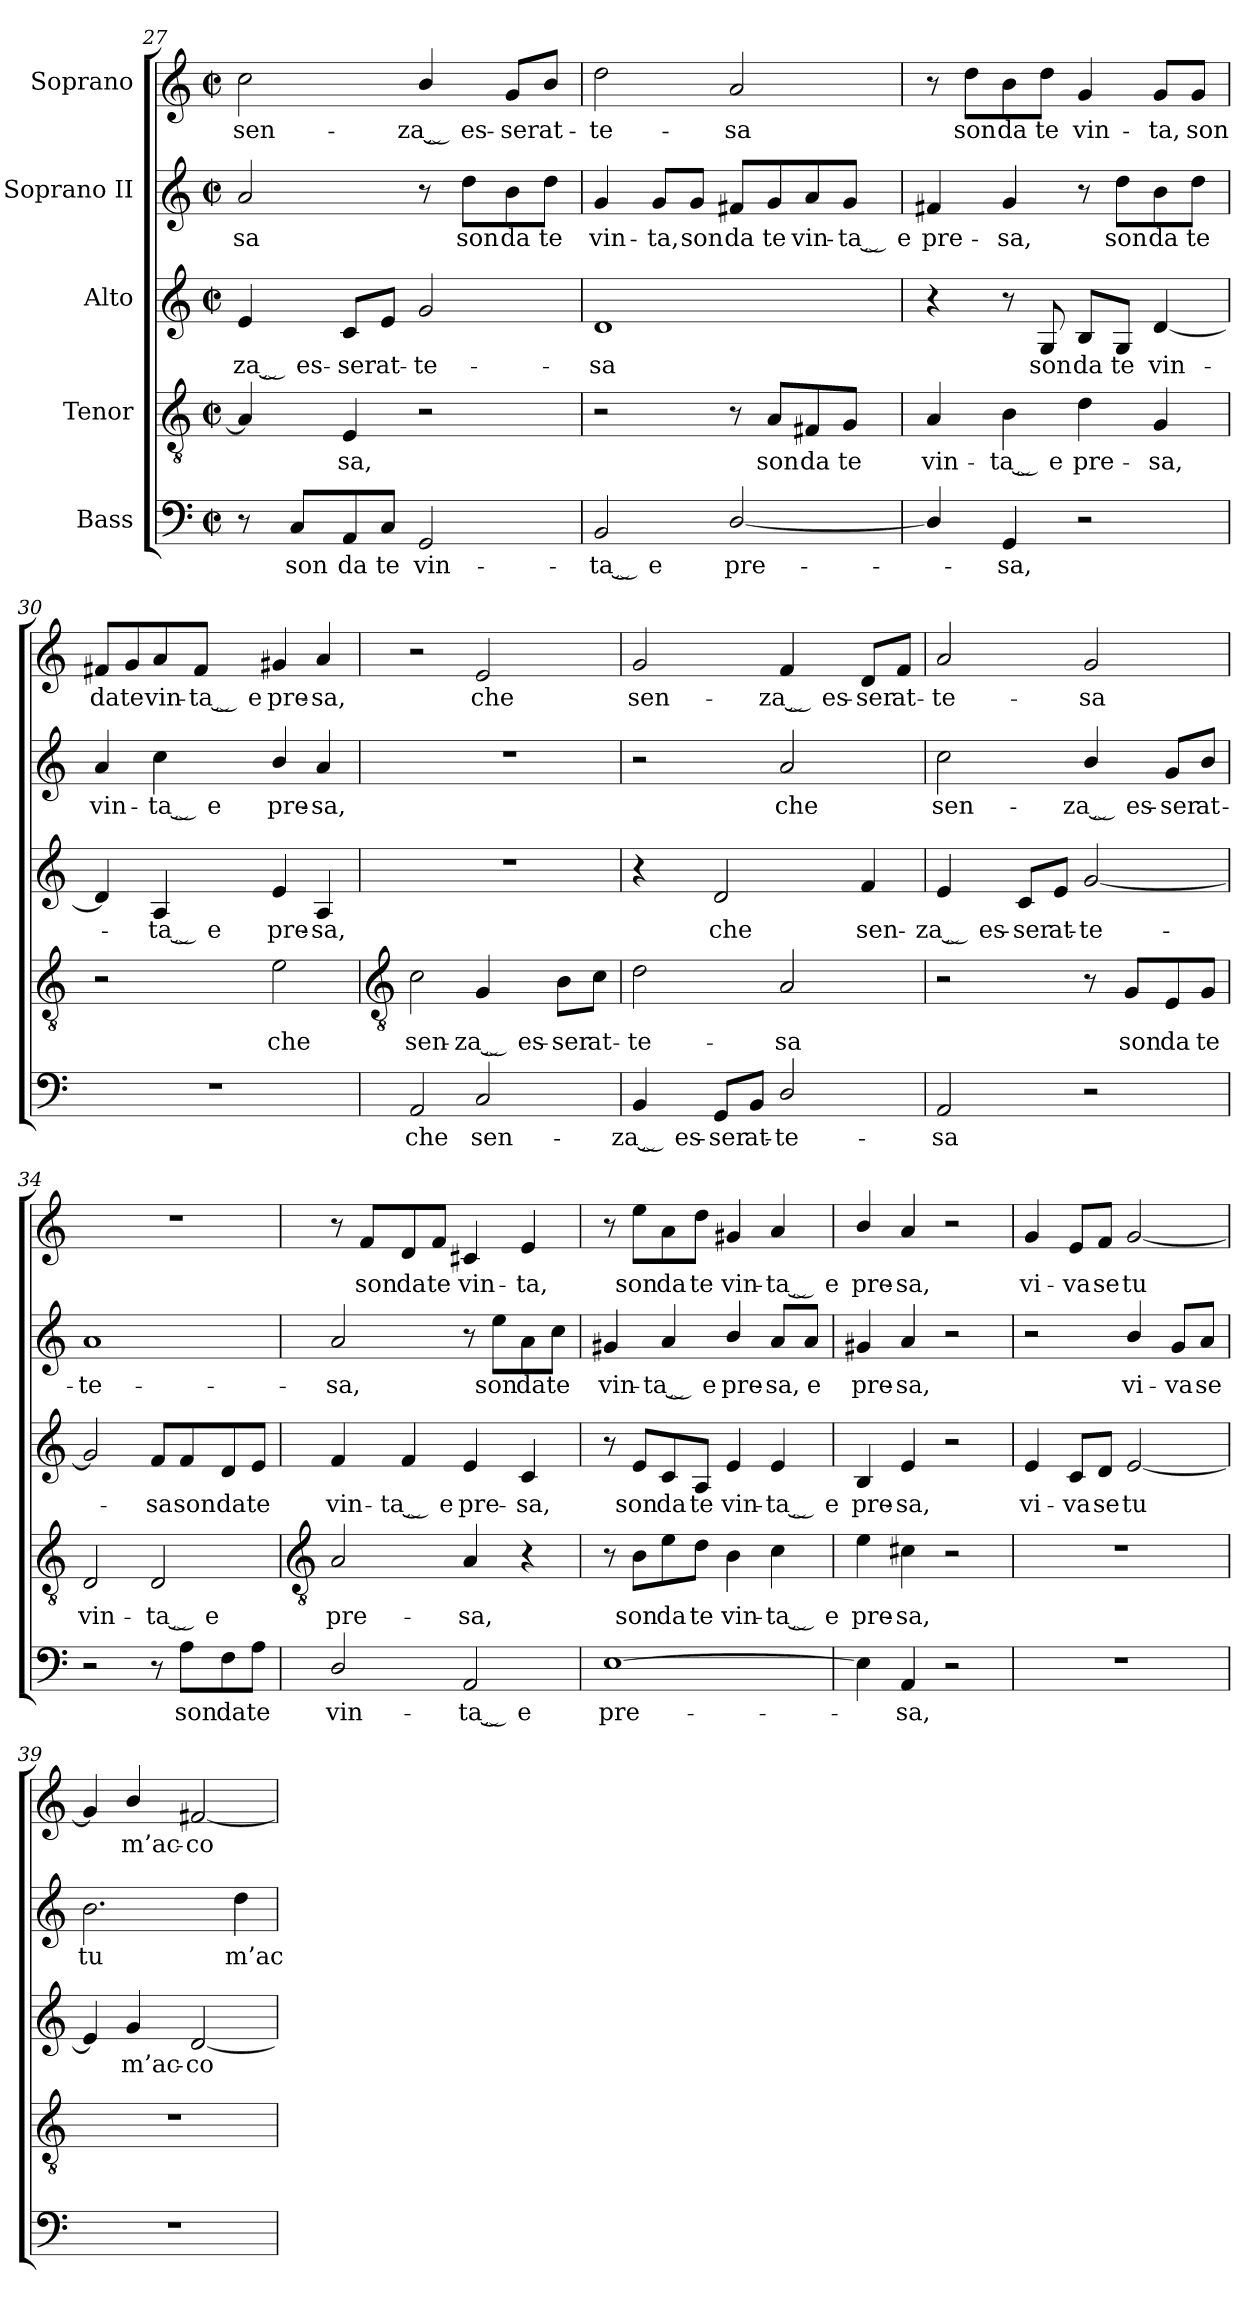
**kern	**text	**kern	**text	**kern	**text	**kern	**text	**kern	**text
*part5	*part5	*part4	*part4	*part3	*part3	*part2	*part2	*part1	*part1
*staff5	*staff5	*staff4	*staff4	*staff3	*staff3	*staff2	*staff2	*staff1	*staff1
*I"Bass	*	*I"Tenor	*	*I"Alto	*	*I"Soprano II	*	*I"Soprano	*
!!LO:LB:g=z
*clefF4	*	*clefGv2	*	*clefG2	*	*clefG2	*	*clefG2	*
*k[]	*	*k[]	*	*k[]	*	*k[]	*	*k[]	*
*C:	*	*C:	*	*C:	*	*C:	*	*C:	*
*M2/2	*	*M2/2	*	*M2/2	*	*M2/2	*	*M2/2	*
*met(c|)	*	*met(c|)	*	*met(c|)	*	*met(c|)	*	*met(c|)	*
=27	=27	=27	=27	=27	=27	=27	=27	=27	=27
!	!	!	!	!	!LO:LY:b	!	!LO:LY:b	!	!LO:LY:b
8r	.	4A]	.	4e	-za ̮ es-	2a	-sa	2cc	sen-
!	!LO:LY:b	!	!	!	!	!	!	!	!
8C/L	son	.	.	.	.	.	.	.	.
!	!LO:LY:b	!	!LO:LY:b	!	!LO:LY:b	!	!	!	!
8AA/	da	4E	sa,	8c/L	-ser	.	.	.	.
!	!LO:LY:b	!	!	!	!LO:LY:b	!	!	!	!
8C/J	te	.	.	8e/J	at-	.	.	.	.
!	!LO:LY:b	!	!	!	!LO:LY:b	!	!	!	!LO:LY:b
2GG	vin-	2r	.	2g	-te-	8r	.	4b/	-za ̮ es-
!	!	!	!	!	!	!	!LO:LY:b	!	!
.	.	.	.	.	.	8dd\L	son	.	.
!	!	!	!	!	!	!	!LO:LY:b	!	!LO:LY:b
.	.	.	.	.	.	8b\	da	8g/L	-ser
!	!	!	!	!	!	!	!LO:LY:b	!	!LO:LY:b
.	.	.	.	.	.	8dd\J	te	8b/J	at-
=28	=28	=28	=28	=28	=28	=28	=28	=28	=28
!	!LO:LY:b	!	!	!	!LO:LY:b	!	!LO:LY:b	!	!LO:LY:b
2BB	-ta ̮ e	2r	.	1d	-sa	4g	vin-	2dd	-te-
!	!	!	!	!	!	!	!LO:LY:b	!	!
.	.	.	.	.	.	8g/L	-ta,	.	.
!	!	!	!	!	!	!	!LO:LY:b	!	!
.	.	.	.	.	.	8g/J	son	.	.
!	!LO:LY:b	!	!	!	!	!	!LO:LY:b	!	!LO:LY:b
[2D/	pre-	8r	.	.	.	8f#X/L	da	2a	-sa
!	!	!	!LO:LY:b	!	!	!	!LO:LY:b	!	!
.	.	8A/L	son	.	.	8g/	te	.	.
!	!	!	!LO:LY:b	!	!	!	!LO:LY:b	!	!
.	.	8F#X/	da	.	.	8a/	vin-	.	.
!	!	!	!LO:LY:b	!	!	!	!LO:LY:b	!	!
.	.	8G/J	te	.	.	8g/J	-ta ̮ e	.	.
=29	=29	=29	=29	=29	=29	=29	=29	=29	=29
!	!	!	!LO:LY:b	!	!	!	!LO:LY:b	!	!
4D/]	.	4A	vin-	4r	.	4f#X	pre-	8r	.
!	!	!	!	!	!	!	!	!	!LO:LY:b
.	.	.	.	.	.	.	.	8dd\L	son
!	!LO:LY:b	!	!LO:LY:b	!	!	!	!LO:LY:b	!	!LO:LY:b
4GG	sa,	4B	-ta ̮ e	8r	.	4g	-sa,	8b\	da
!	!	!	!	!	!LO:LY:b	!	!	!	!LO:LY:b
.	.	.	.	8G	son	.	.	8dd\J	te
!	!	!	!LO:LY:b	!	!LO:LY:b	!	!	!	!LO:LY:b
2r	.	4d	pre-	8B/L	da	8r	.	4g	vin-
!	!	!	!	!	!LO:LY:b	!	!LO:LY:b	!	!
.	.	.	.	8G/J	te	8dd\L	son	.	.
!	!	!	!LO:LY:b	!	!LO:LY:b	!	!LO:LY:b	!	!LO:LY:b
.	.	4G	-sa,	[4d	vin-	8b\	da	8g/L	-ta,
!	!	!	!	!	!	!	!LO:LY:b	!	!LO:LY:b
.	.	.	.	.	.	8dd\J	te	8g/J	son
=30	=30	=30	=30	=30	=30	=30	=30	=30	=30
!	!	!	!	!	!	!	!LO:LY:b	!	!LO:LY:b
1r	.	2r	.	4d]	.	4a	vin-	8f#X/L	da
!	!	!	!	!	!	!	!	!	!LO:LY:b
.	.	.	.	.	.	.	.	8g/	te
!	!	!	!	!	!LO:LY:b	!	!LO:LY:b	!	!LO:LY:b
.	.	.	.	4A	ta ̮ e	4cc	-ta ̮ e	8a/	vin-
!	!	!	!	!	!	!	!	!	!LO:LY:b
.	.	.	.	.	.	.	.	8f#/J	-ta ̮ e
!	!	!	!LO:LY:b	!	!LO:LY:b	!	!LO:LY:b	!	!LO:LY:b
.	.	2e	che	4e	pre-	4b/	pre-	4g#X	pre-
!	!	!	!	!	!LO:LY:b	!	!LO:LY:b	!	!LO:LY:b
.	.	.	.	4A	-sa,	4a	-sa,	4a	-sa,
!!LO:LB:g=z
=31	=31	=31	=31	=31	=31	=31	=31	=31	=31
*	*	*clefGv2	*	*	*	*	*	*	*
!	!LO:LY:b	!	!LO:LY:b	!	!	!	!	!	!
2AA	che	2c	sen-	1r	.	1r	.	2r	.
!	!LO:LY:b	!	!LO:LY:b	!	!	!	!	!	!LO:LY:b
2C	sen-	4G	-za ̮ es-	.	.	.	.	2e	che
!	!	!	!LO:LY:b	!	!	!	!	!	!
.	.	8B\L	-ser	.	.	.	.	.	.
!	!	!	!LO:LY:b	!	!	!	!	!	!
.	.	8c\J	at-	.	.	.	.	.	.
=32	=32	=32	=32	=32	=32	=32	=32	=32	=32
!	!LO:LY:b	!	!LO:LY:b	!	!	!	!	!	!LO:LY:b
4BB	-za ̮ es-	2d	-te-	4r	.	2r	.	2g	sen-
!	!LO:LY:b	!	!	!	!LO:LY:b	!	!	!	!
8GG/L	-ser	.	.	2d	che	.	.	.	.
!	!LO:LY:b	!	!	!	!	!	!	!	!
8BB/J	at-	.	.	.	.	.	.	.	.
!	!LO:LY:b	!	!LO:LY:b	!	!	!	!LO:LY:b	!	!LO:LY:b
2D/	-te-	2A	-sa	.	.	2a	che	4f	-za ̮ es-
!	!	!	!	!	!LO:LY:b	!	!	!	!LO:LY:b
.	.	.	.	4f	sen-	.	.	8d/L	-ser
!	!	!	!	!	!	!	!	!	!LO:LY:b
.	.	.	.	.	.	.	.	8f/J	at-
=33	=33	=33	=33	=33	=33	=33	=33	=33	=33
!	!LO:LY:b	!	!	!	!LO:LY:b	!	!LO:LY:b	!	!LO:LY:b
2AA	-sa	2r	.	4e	-za ̮ es-	2cc	sen-	2a	-te-
!	!	!	!	!	!LO:LY:b	!	!	!	!
.	.	.	.	8c/L	-ser	.	.	.	.
!	!	!	!	!	!LO:LY:b	!	!	!	!
.	.	.	.	8e/J	at-	.	.	.	.
!	!	!	!	!	!LO:LY:b	!	!LO:LY:b	!	!LO:LY:b
2r	.	8r	.	[2g	-te-	4b/	-za ̮ es-	2g	-sa
!	!	!	!LO:LY:b	!	!	!	!	!	!
.	.	8G/L	son	.	.	.	.	.	.
!	!	!	!LO:LY:b	!	!	!	!LO:LY:b	!	!
.	.	8E/	da	.	.	8g/L	-ser	.	.
!	!	!	!LO:LY:b	!	!	!	!LO:LY:b	!	!
.	.	8G/J	te	.	.	8b/J	at-	.	.
=34	=34	=34	=34	=34	=34	=34	=34	=34	=34
!	!	!	!LO:LY:b	!	!	!	!LO:LY:b	!	!
2r	.	2D	vin-	2g]	.	1a	-te-	1r	.
!	!	!	!LO:LY:b	!	!LO:LY:b	!	!	!	!
8r	.	2D	-ta ̮ e	8f/L	sa	.	.	.	.
!	!LO:LY:b	!	!	!	!LO:LY:b	!	!	!	!
8A\L	son	.	.	8f/	son	.	.	.	.
!	!LO:LY:b	!	!	!	!LO:LY:b	!	!	!	!
8F\	da	.	.	8d/	da	.	.	.	.
!	!LO:LY:b	!	!	!	!LO:LY:b	!	!	!	!
8A\J	te	.	.	8e/J	te	.	.	.	.
!!LO:LB:g=z
=35	=35	=35	=35	=35	=35	=35	=35	=35	=35
*	*	*clefGv2	*	*	*	*	*	*	*
!	!LO:LY:b	!	!LO:LY:b	!	!LO:LY:b	!	!LO:LY:b	!	!
2D/	vin-	2A	pre-	4f	vin-	2a	-sa,	8r	.
!	!	!	!	!	!	!	!	!	!LO:LY:b
.	.	.	.	.	.	.	.	8f/L	son
!	!	!	!	!	!LO:LY:b	!	!	!	!LO:LY:b
.	.	.	.	4f	-ta ̮ e	.	.	8d/	da
!	!	!	!	!	!	!	!	!	!LO:LY:b
.	.	.	.	.	.	.	.	8f/J	te
!	!LO:LY:b	!	!LO:LY:b	!	!LO:LY:b	!	!	!	!LO:LY:b
2AA	-ta ̮ e	4A	-sa,	4e	pre-	8r	.	4c#X	vin-
!	!	!	!	!	!	!	!LO:LY:b	!	!
.	.	.	.	.	.	8ee\L	son	.	.
!	!	!	!	!	!LO:LY:b	!	!LO:LY:b	!	!LO:LY:b
.	.	4r	.	4c	-sa,	8a\	da	4e	-ta,
!	!	!	!	!	!	!	!LO:LY:b	!	!
.	.	.	.	.	.	8cc\J	te	.	.
=36	=36	=36	=36	=36	=36	=36	=36	=36	=36
!	!LO:LY:b	!	!	!	!	!	!LO:LY:b	!	!
[1E	pre-	8r	.	8r	.	4g#X	vin-	8r	.
!	!	!	!LO:LY:b	!	!LO:LY:b	!	!	!	!LO:LY:b
.	.	8B\L	son	8e/L	son	.	.	8ee\L	son
!	!	!	!LO:LY:b	!	!LO:LY:b	!	!LO:LY:b	!	!LO:LY:b
.	.	8e\	da	8c/	da	4a	-ta ̮ e	8a\	da
!	!	!	!LO:LY:b	!	!LO:LY:b	!	!	!	!LO:LY:b
.	.	8d\J	te	8A/J	te	.	.	8dd\J	te
!	!	!	!LO:LY:b	!	!LO:LY:b	!	!LO:LY:b	!	!LO:LY:b
.	.	4B	vin-	4e	vin-	4b/	pre-	4g#X	vin-
!	!	!	!LO:LY:b	!	!LO:LY:b	!	!LO:LY:b	!	!LO:LY:b
.	.	4c	-ta ̮ e	4e	-ta ̮ e	8a/L	-sa,	4a	-ta ̮ e
!	!	!	!	!	!	!	!LO:LY:b	!	!
.	.	.	.	.	.	8a/J	e	.	.
=37	=37	=37	=37	=37	=37	=37	=37	=37	=37
!	!	!	!LO:LY:b	!	!LO:LY:b	!	!LO:LY:b	!	!LO:LY:b
4E]	.	4e	pre-	4B	pre-	4g#X	pre-	4b/	pre-
!	!LO:LY:b	!	!LO:LY:b	!	!LO:LY:b	!	!LO:LY:b	!	!LO:LY:b
4AA	sa,	4c#X	-sa,	4e	-sa,	4a	-sa,	4a	-sa,
2r	.	2r	.	2r	.	2r	.	2r	.
=38	=38	=38	=38	=38	=38	=38	=38	=38	=38
!	!	!	!	!	!LO:LY:b	!	!	!	!LO:LY:b
1r	.	1r	.	4e	vi-	2r	.	4g	vi-
!	!	!	!	!	!LO:LY:b	!	!	!	!LO:LY:b
.	.	.	.	8c/L	-va	.	.	8e/L	-va
!	!	!	!	!	!LO:LY:b	!	!	!	!LO:LY:b
.	.	.	.	8d/J	se	.	.	8f/J	se
!	!	!	!	!	!LO:LY:b	!	!LO:LY:b	!	!LO:LY:b
.	.	.	.	[2e	tu	4b/	vi-	[2g	tu
!	!	!	!	!	!	!	!LO:LY:b	!	!
.	.	.	.	.	.	8g/L	-va	.	.
!	!	!	!	!	!	!	!LO:LY:b	!	!
.	.	.	.	.	.	8a/J	se	.	.
=39	=39	=39	=39	=39	=39	=39	=39	=39	=39
!	!	!	!	!	!	!	!LO:LY:b	!	!
1r	.	1r	.	4e]	.	2.b	tu	4g]	.
!	!	!	!	!	!LO:LY:b	!	!	!	!LO:LY:b
.	.	.	.	4g	m’ac-	.	.	4b/	m’ac-
!	!	!	!	!	!LO:LY:b	!	!	!	!LO:LY:b
.	.	.	.	[2d	-co-	.	.	[2f#X	-co-
!	!	!	!	!	!	!	!LO:LY:b	!	!
.	.	.	.	.	.	4dd	m’ac-	.	.
=	=	=	=	=	=	=	=	=	=
*-	*-	*-	*-	*-	*-	*-	*-	*-	*-
